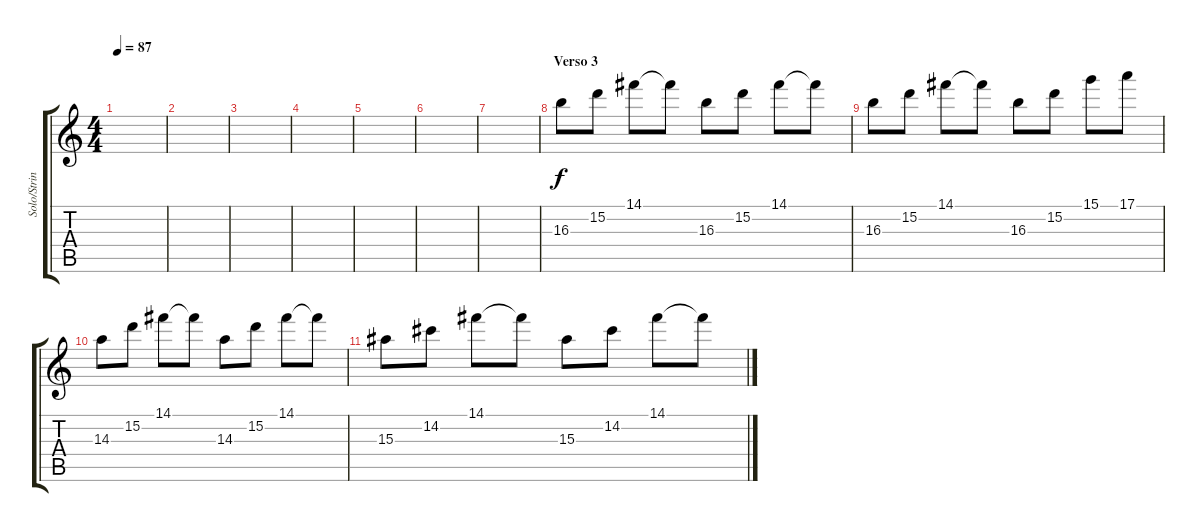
\track ("Solo/Strings" "Solo/Strin") {instrument distortionguitar}
\staff {score tabs}
\tuning (E4 B3 G3 D3 A2 E2) {hide}
\ts (4 4)
\tempo 87
\clef g2
\ks c
|
|
|
|
|
|
|
\section ("" "Verso 3")
16.3.8{volume 11 instrument piccolo} 15.2.8 14.1.8 14.1{t}.8 16.3.8 15.2.8 14.1.8 14.1{t}.8 |
16.3.8 15.2.8 14.1.8 14.1{t}.8 16.3.8 15.2.8 15.1.8 17.1.8 |
14.3.8 15.2.8 14.1.8 14.1{t}.8 14.3.8 15.2.8 14.1.8 14.1{t}.8 |
15.3.8 14.2.8 14.1.8 14.1{t}.8 15.3.8 14.2.8 14.1.8 14.1{t}.8
